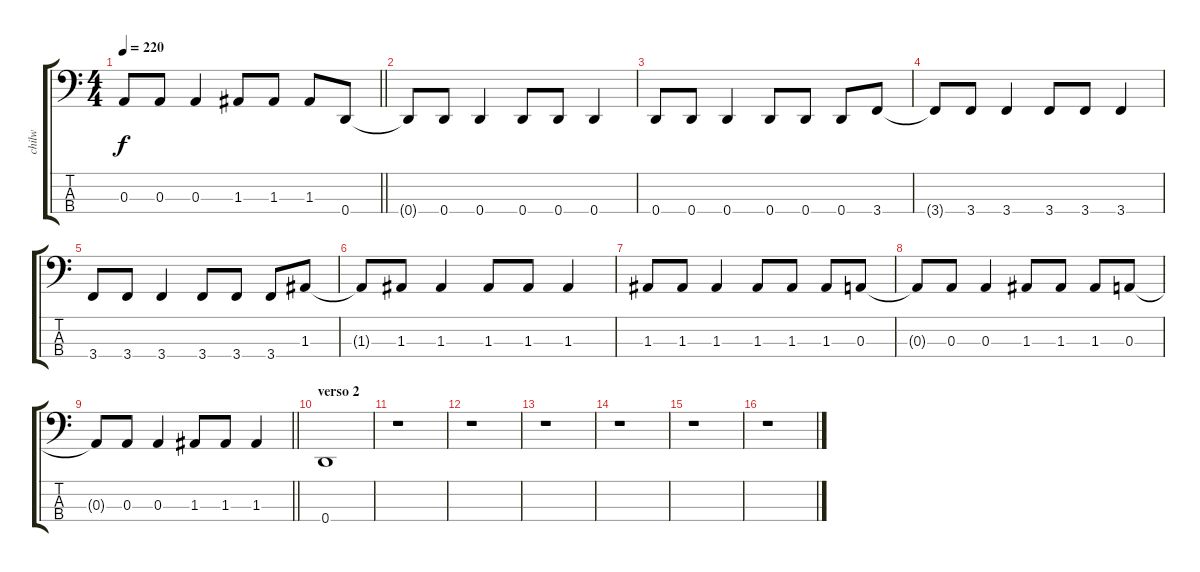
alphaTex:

\track ("chilw" "chilw") {instrument electricbassfinger}
\staff {score tabs}
\tuning (G2 D2 A1 D1) {hide}
\ts (4 4)
\tempo 220
\clef f4
\barLineRight lightlight
\ks c
0.3{t}.8{dy f} 0.3.8 0.3.4 1.3.8 1.3.8 1.3.8 0.4.8 |
0.4{t}.8 0.4.8 0.4.4 0.4.8 0.4.8 0.4.4 |
0.4.8 0.4.8 0.4.4 0.4.8 0.4.8 0.4.8 3.4.8 |
3.4{t}.8 3.4.8 3.4.4 3.4.8 3.4.8 3.4.4 |
3.4.8 3.4.8 3.4.4 3.4.8 3.4.8 3.4.8 1.3.8 |
1.3{t}.8 1.3.8 1.3.4 1.3.8 1.3.8 1.3.4 |
1.3.8 1.3.8 1.3.4 1.3.8 1.3.8 1.3.8 0.3.8 |
0.3{t}.8 0.3.8 0.3.4 1.3.8 1.3.8 1.3.8 0.3.8 |
\barLineRight lightlight
0.3{t}.8 0.3.8 0.3.4 1.3.8 1.3.8 1.3.4 |
\section ("" "verso 2")
0.4.1 |
r.1 |
r.1 |
r.1 |
r.1 |
r.1 |
r.1
